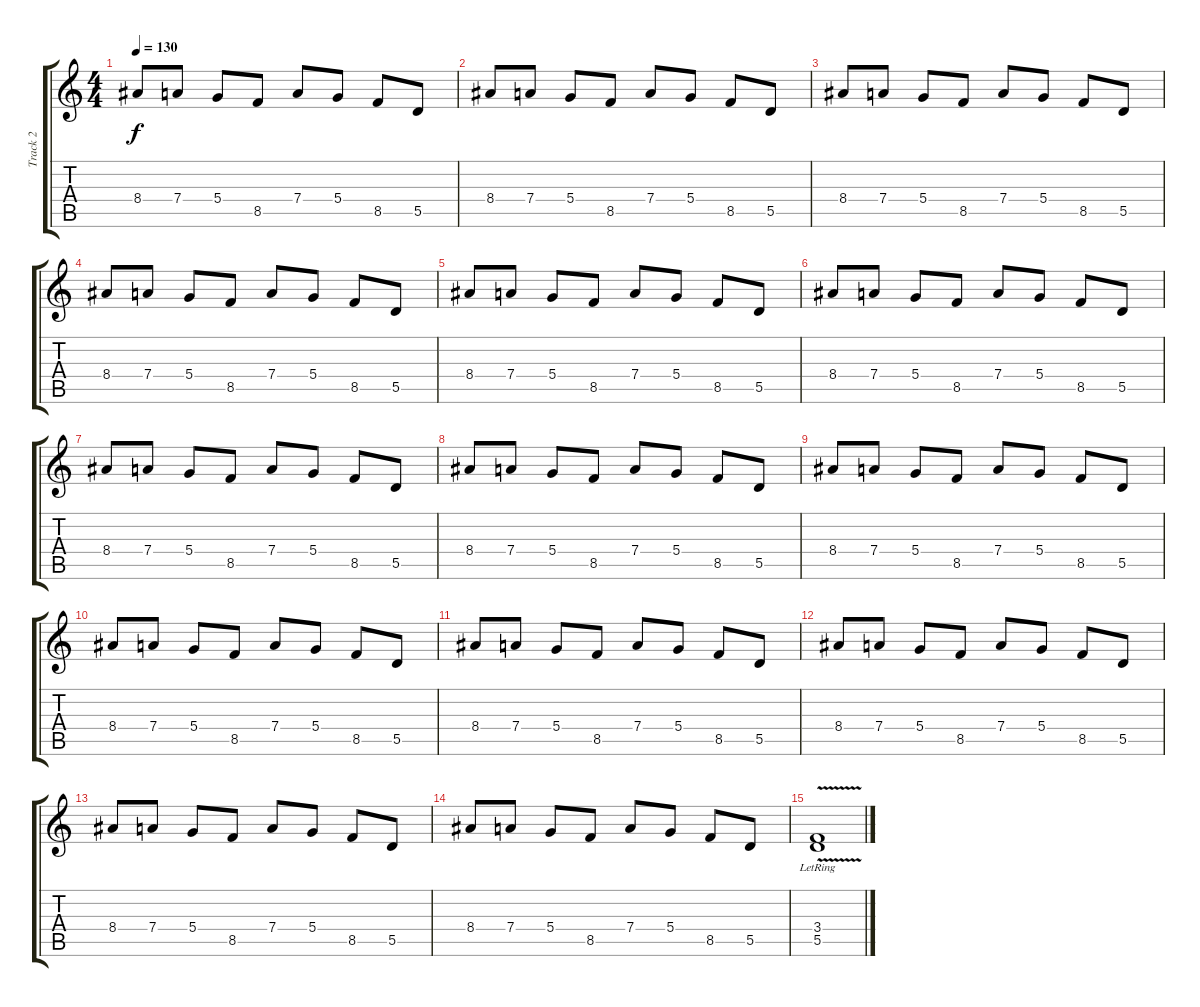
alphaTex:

\track ("Track 2" "Track 2") {instrument fretlessbass bank 11}
\staff {score tabs}
\tuning (E4 B3 G3 D3 A2 E2) {hide}
\ts (4 4)
\tempo 130
\clef g2
\ks c
8.4.8{dy f} 7.4.8 5.4.8 8.5.8 7.4.8 5.4.8 8.5.8 5.5.8 |
8.4.8 7.4.8 5.4.8 8.5.8 7.4.8 5.4.8 8.5.8 5.5.8 |
8.4.8 7.4.8 5.4.8 8.5.8 7.4.8 5.4.8 8.5.8 5.5.8 |
8.4.8 7.4.8 5.4.8 8.5.8 7.4.8 5.4.8 8.5.8 5.5.8 |
8.4.8 7.4.8 5.4.8 8.5.8 7.4.8 5.4.8 8.5.8 5.5.8 |
8.4.8 7.4.8 5.4.8 8.5.8 7.4.8 5.4.8 8.5.8 5.5.8 |
8.4.8 7.4.8 5.4.8 8.5.8 7.4.8 5.4.8 8.5.8 5.5.8 |
8.4.8 7.4.8 5.4.8 8.5.8 7.4.8 5.4.8 8.5.8 5.5.8 |
8.4.8 7.4.8 5.4.8 8.5.8 7.4.8 5.4.8 8.5.8 5.5.8 |
8.4.8 7.4.8 5.4.8 8.5.8 7.4.8 5.4.8 8.5.8 5.5.8 |
8.4.8 7.4.8 5.4.8 8.5.8 7.4.8 5.4.8 8.5.8 5.5.8 |
8.4.8 7.4.8 5.4.8 8.5.8 7.4.8 5.4.8 8.5.8 5.5.8 |
8.4.8 7.4.8 5.4.8 8.5.8 7.4.8 5.4.8 8.5.8 5.5.8 |
8.4.8 7.4.8 5.4.8 8.5.8 7.4.8 5.4.8 8.5.8 5.5.8 |
(3.4{v lr} 5.5).1
